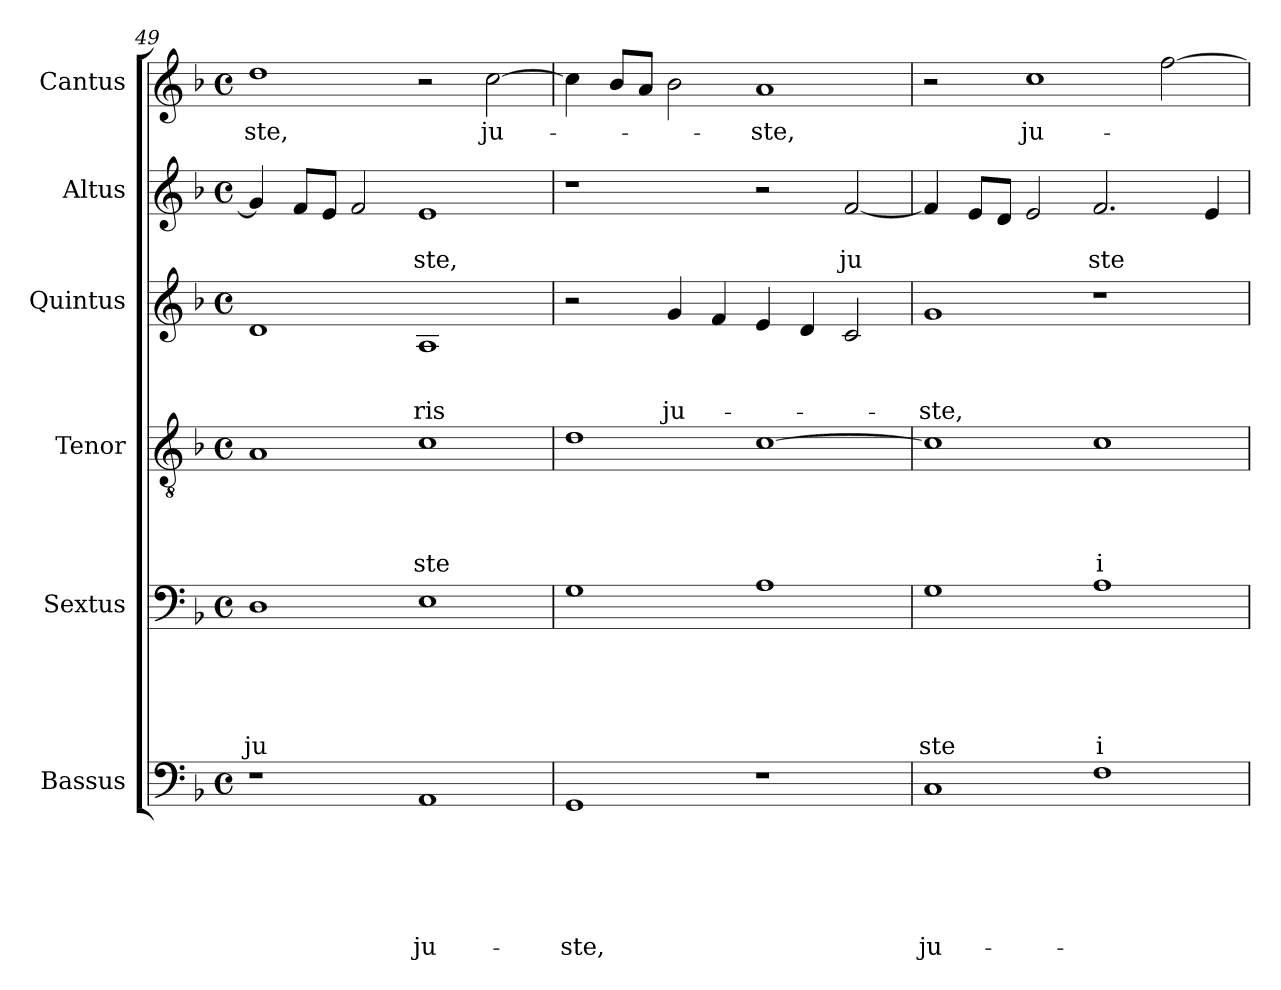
**kern	**text	**text	**text	**text	**text	**text	**kern	**text	**text	**text	**text	**text	**kern	**text	**text	**text	**text	**kern	**text	**text	**text	**kern	**text	**text	**kern	**text
*part6	*part6	*part6	*part6	*part6	*part6	*part6	*part5	*part5	*part5	*part5	*part5	*part5	*part4	*part4	*part4	*part4	*part4	*part3	*part3	*part3	*part3	*part2	*part2	*part2	*part1	*part1
*staff6	*staff6	*staff6	*staff6	*staff6	*staff6	*staff6	*staff5	*staff5	*staff5	*staff5	*staff5	*staff5	*staff4	*staff4	*staff4	*staff4	*staff4	*staff3	*staff3	*staff3	*staff3	*staff2	*staff2	*staff2	*staff1	*staff1
*I"Bassus	*	*	*	*	*	*	*I"Sextus	*	*	*	*	*	*I"Tenor	*	*	*	*	*I"Quintus	*	*	*	*I"Altus	*	*	*I"Cantus	*
*clefF4	*	*	*	*	*	*	*clefF4	*	*	*	*	*	*clefGv2	*	*	*	*	*clefG2	*	*	*	*clefG2	*	*	*clefG2	*
*k[b-]	*	*	*	*	*	*	*k[b-]	*	*	*	*	*	*k[b-]	*	*	*	*	*k[b-]	*	*	*	*k[b-]	*	*	*k[b-]	*
*F:	*	*	*	*	*	*	*F:	*	*	*	*	*	*F:	*	*	*	*	*F:	*	*	*	*F:	*	*	*F:	*
*M4/4	*	*	*	*	*	*	*M4/4	*	*	*	*	*	*M4/4	*	*	*	*	*M4/4	*	*	*	*M4/4	*	*	*M4/4	*
*met(c)	*	*	*	*	*	*	*met(c)	*	*	*	*	*	*met(c)	*	*	*	*	*met(c)	*	*	*	*met(c)	*	*	*met(c)	*
=49	=49	=49	=49	=49	=49	=49	=49	=49	=49	=49	=49	=49	=49	=49	=49	=49	=49	=49	=49	=49	=49	=49	=49	=49	=49	=49
!	!	!	!	!	!	!	!	!	!	!	!	!LO:LY:b	!	!	!	!	!	!	!	!	!	!	!	!	!	!LO:LY:b
1r	.	.	.	.	.	.	1D	.	.	.	.	ju	1A	.	.	.	.	1d	.	.	.	4g/]	.	.	1dd	-ste,
.	.	.	.	.	.	.	.	.	.	.	.	.	.	.	.	.	.	.	.	.	.	8f/L	.	.	.	.
.	.	.	.	.	.	.	.	.	.	.	.	.	.	.	.	.	.	.	.	.	.	8e/J	.	.	.	.
.	.	.	.	.	.	.	.	.	.	.	.	.	.	.	.	.	.	.	.	.	.	2f/	.	.	.	.
!	!	!	!	!	!	!LO:LY:b	!	!	!	!	!	!	!	!	!	!	!LO:LY:b	!	!	!	!LO:LY:b	!	!	!LO:LY:b	!	!
1AA	.	.	.	.	.	ju-	1E	.	.	.	.	.	1c	.	.	.	ste	1A	.	.	-ris	1e	.	ste,	2r	.
!	!	!	!	!	!	!	!	!	!	!	!	!	!	!	!	!	!	!	!	!	!	!	!	!	!	!LO:LY:b
.	.	.	.	.	.	.	.	.	.	.	.	.	.	.	.	.	.	.	.	.	.	.	.	.	[>2cc\	ju-
=50!	=50!	=50!	=50!	=50!	=50!	=50!	=50!	=50!	=50!	=50!	=50!	=50!	=50!	=50!	=50!	=50!	=50!	=50!	=50!	=50!	=50!	=50!	=50!	=50!	=50!	=50!
!	!	!	!	!	!	!LO:LY:b	!	!	!	!	!	!	!	!	!	!	!	!	!	!	!	!	!	!	!	!
1GG	.	.	.	.	.	-ste,	1G	.	.	.	.	.	1d	.	.	.	.	2r	.	.	.	1r	.	.	4cc\]	.
.	.	.	.	.	.	.	.	.	.	.	.	.	.	.	.	.	.	.	.	.	.	.	.	.	8b-/L	.
.	.	.	.	.	.	.	.	.	.	.	.	.	.	.	.	.	.	.	.	.	.	.	.	.	8a/J	.
!	!	!	!	!	!	!	!	!	!	!	!	!	!	!	!	!	!	!	!	!	!LO:LY:b	!	!	!	!	!
.	.	.	.	.	.	.	.	.	.	.	.	.	.	.	.	.	.	4g/	.	.	ju-	.	.	.	2b-\	.
.	.	.	.	.	.	.	.	.	.	.	.	.	.	.	.	.	.	4f/	.	.	.	.	.	.	.	.
!	!	!	!	!	!	!	!	!	!	!	!	!	!	!	!	!	!	!	!	!	!	!	!	!	!	!LO:LY:b
1r	.	.	.	.	.	.	1A	.	.	.	.	.	[<1c	.	.	.	.	4e/	.	.	.	2r	.	.	1a	-ste,
.	.	.	.	.	.	.	.	.	.	.	.	.	.	.	.	.	.	4d/	.	.	.	.	.	.	.	.
!	!	!	!	!	!	!	!	!	!	!	!	!	!	!	!	!	!	!	!	!	!	!	!	!LO:LY:b	!	!
.	.	.	.	.	.	.	.	.	.	.	.	.	.	.	.	.	.	2c/	.	.	.	[<2f/	.	ju	.	.
!!LO:LB:g=z
=51!	=51!	=51!	=51!	=51!	=51!	=51!	=51!	=51!	=51!	=51!	=51!	=51!	=51!	=51!	=51!	=51!	=51!	=51!	=51!	=51!	=51!	=51!	=51!	=51!	=51!	=51!
!	!	!	!	!	!	!LO:LY:b	!	!	!	!	!	!LO:LY:b	!	!	!	!	!	!	!	!	!LO:LY:b	!	!	!	!	!
1C	.	.	.	.	.	ju-	1G	.	.	.	.	ste	1c]	.	.	.	.	1g	.	.	-ste,	4f/]	.	.	2r	.
.	.	.	.	.	.	.	.	.	.	.	.	.	.	.	.	.	.	.	.	.	.	8e/L	.	.	.	.
.	.	.	.	.	.	.	.	.	.	.	.	.	.	.	.	.	.	.	.	.	.	8d/J	.	.	.	.
!	!	!	!	!	!	!	!	!	!	!	!	!	!	!	!	!	!	!	!	!	!	!	!	!	!	!LO:LY:b
.	.	.	.	.	.	.	.	.	.	.	.	.	.	.	.	.	.	.	.	.	.	2e/	.	.	1cc	ju-
!	!	!	!	!	!	!	!	!	!	!	!	!LO:LY:b	!	!	!	!	!LO:LY:b	!	!	!	!	!	!	!LO:LY:b	!	!
1F	.	.	.	.	.	.	1A	.	.	.	.	i-	1c	.	.	.	i-	1r	.	.	.	2.f/	.	ste	.	.
.	.	.	.	.	.	.	.	.	.	.	.	.	.	.	.	.	.	.	.	.	.	.	.	.	[>2ff\	.
.	.	.	.	.	.	.	.	.	.	.	.	.	.	.	.	.	.	.	.	.	.	4e/	.	.	.	.
=!	=!	=!	=!	=!	=!	=!	=!	=!	=!	=!	=!	=!	=!	=!	=!	=!	=!	=!	=!	=!	=!	=!	=!	=!	=!	=!
*-	*-	*-	*-	*-	*-	*-	*-	*-	*-	*-	*-	*-	*-	*-	*-	*-	*-	*-	*-	*-	*-	*-	*-	*-	*-	*-
